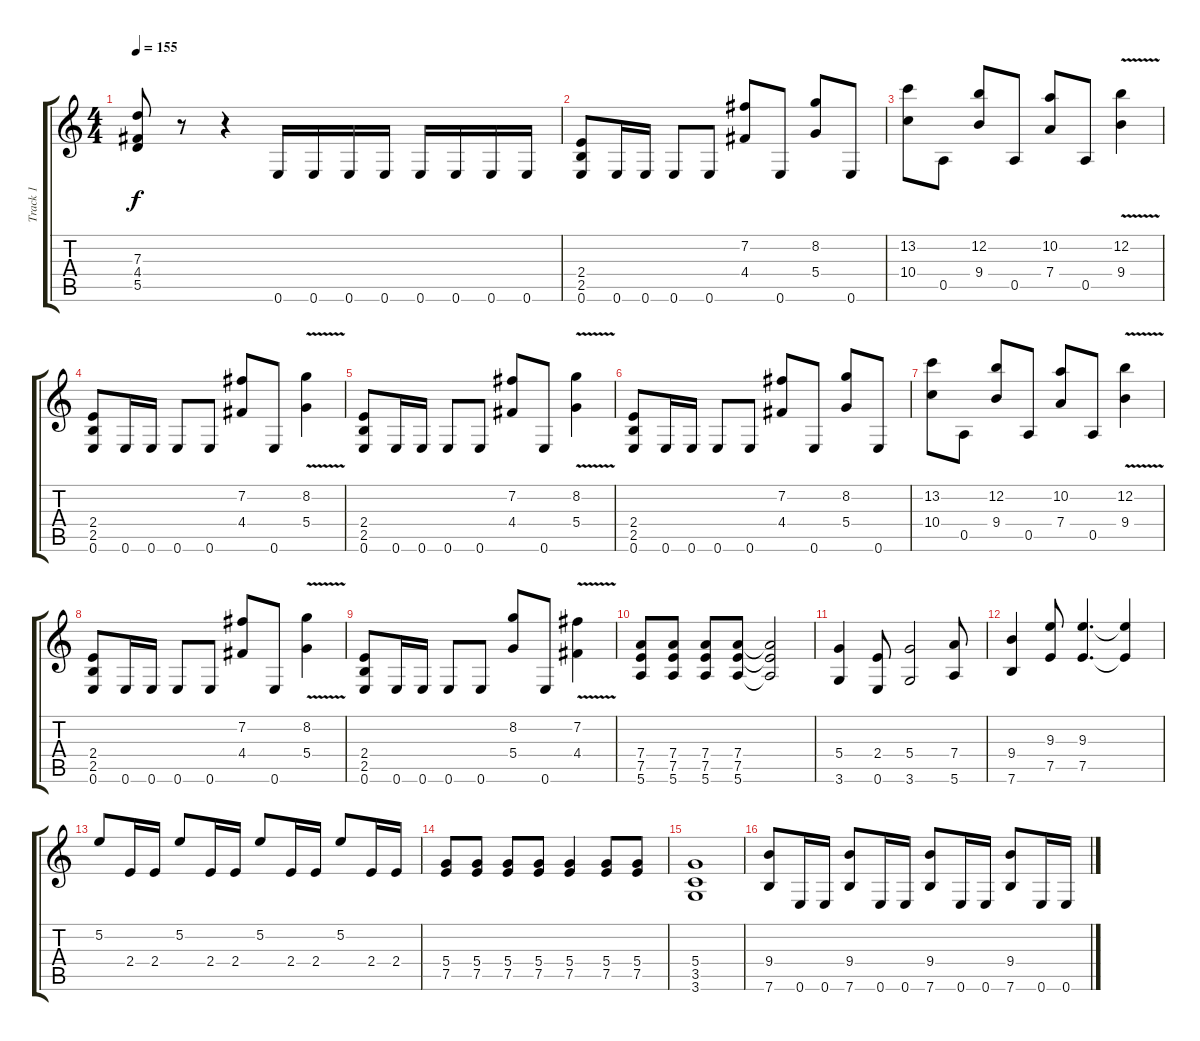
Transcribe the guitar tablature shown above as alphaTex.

\track ("Track 1" "Track 1") {instrument distortionguitar}
\staff {score tabs}
\tuning (E4 B3 G3 D3 A2 E2) {hide}
\ts (4 4)
\tempo 155
\clef g2
\ks c
(7.3 4.4 5.5).8{dy f} r.8 r.4 0.6.16{volume 13} 0.6.16 0.6.16 0.6.16 0.6.16 0.6.16 0.6.16 0.6.16 |
(2.4 2.5 0.6).8 0.6.16 0.6.16 0.6.8 0.6.8 (7.2 4.4).8 0.6.8 (8.2 5.4).8 0.6.8 |
(13.2 10.4).8 0.5.8 (12.2 9.4).8 0.5.8 (10.2 7.4).8 0.5.8 (12.2{v} 9.4{v}).4 |
(2.4 2.5 0.6).8 0.6.16 0.6.16 0.6.8 0.6.8 (7.2 4.4).8 0.6.8 (8.2{v} 5.4{v}).4 |
(2.4 2.5 0.6).8 0.6.16 0.6.16 0.6.8 0.6.8 (7.2 4.4).8 0.6.8 (8.2{v} 5.4{v}).4 |
(2.4 2.5 0.6).8 0.6.16 0.6.16 0.6.8 0.6.8 (7.2 4.4).8 0.6.8 (8.2 5.4).8 0.6.8 |
(13.2 10.4).8 0.5.8 (12.2 9.4).8 0.5.8 (10.2 7.4).8 0.5.8 (12.2{v} 9.4{v}).4 |
(2.4 2.5 0.6).8 0.6.16 0.6.16 0.6.8 0.6.8 (7.2 4.4).8 0.6.8 (8.2{v} 5.4{v}).4 |
(2.4 2.5 0.6).8 0.6.16 0.6.16 0.6.8 0.6.8 (8.2 5.4).8 0.6.8 (7.2{v} 4.4{v}).4 |
(7.4 7.5 5.6).8{volume 10} (7.4 7.5 5.6).8 (7.4 7.5 5.6).8 (7.4 7.5 5.6).8 (7.4{t} 7.5{t} 5.6{t}).2 |
(5.4 3.6).4 (2.4 0.6).8 (5.4 3.6).2 (7.4 5.6).8 |
(9.4 7.6).4 (9.3 7.5).8 (9.3 7.5).4{d} (9.3{t} 7.5{t}).4 |
5.2.8 2.4.16 2.4.16 5.2.8 2.4.16 2.4.16 5.2.8 2.4.16 2.4.16 5.2.8 2.4.16 2.4.16 |
(5.4 7.5).8 (5.4 7.5).8 (5.4 7.5).8 (5.4 7.5).8 (5.4 7.5).4 (5.4 7.5).8 (5.4 7.5).8 |
(5.4 3.5 3.6).1 |
(9.4 7.6).8{volume 13} 0.6.16 0.6.16 (9.4 7.6).8 0.6.16 0.6.16 (9.4 7.6).8 0.6.16 0.6.16 (9.4 7.6).8 0.6.16 0.6.16
